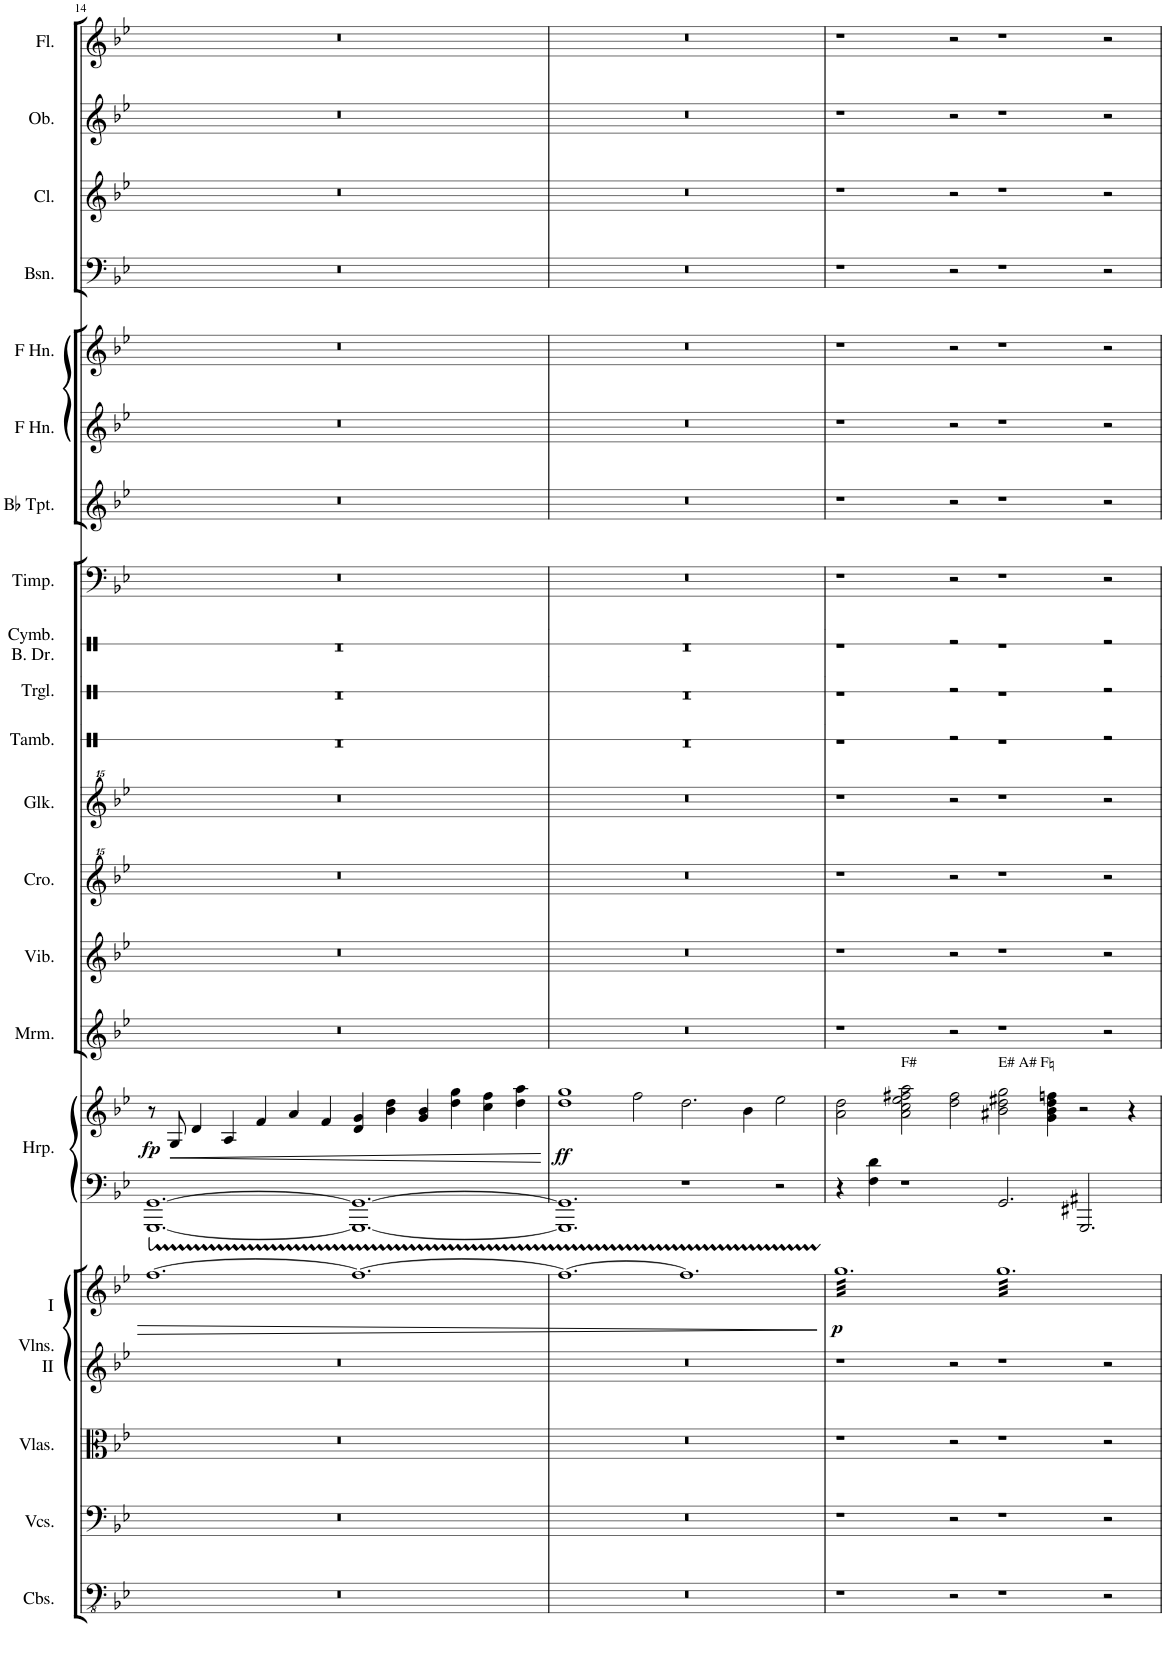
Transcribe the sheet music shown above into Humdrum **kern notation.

**kern	**kern	**kern	**kern	**kern	**dynam	**kern	**kern	**dynam	**kern	**kern	**kern	**kern	**kern	**kern	**kern	**kern	**kern	**kern	**kern	**kern	**kern	**kern	**kern
*part21	*part20	*part19	*part18	*part17	*part17	*part16	*part16	*part16	*part15	*part14	*part13	*part12	*part11	*part10	*part9	*part8	*part7	*part6	*part5	*part4	*part3	*part2	*part1
*staff22	*staff21	*staff20	*staff19	*staff18	*staff18	*staff17	*staff16	*staff16/17	*staff15	*staff14	*staff13	*staff12	*staff11	*staff10	*staff9	*staff8	*staff7	*staff6	*staff5	*staff4	*staff3	*staff2	*staff1
*I"Contrabasses	*I"Violoncellos	*I"Violas	*I"II	*I"I  Violins	*	*I"Harp	*	*	*I"Marimba	*I"Vibraphone	*I"Crotales	*I"Glockenspiel	*I"Tambourine	*I"Triangle	*I"Cymbals &amp; Bass Drum	*I"Timpani	*I"Bb Trumpet	*I"Horn in F	*I"Horn in F	*I"Bassoon	*I"Clarinet	*I"Oboe	*I"Flute
*I'Cbs.	*I'Vcs.	*I'Vlas.	*I'II	*I'I  Vlns.	*	*I'Hrp.	*	*	*I'Mrm.	*I'Vib.	*I'Cro.	*I'Glk.	*I'Tamb.	*I'Trgl.	*I'Cymb. B. Dr.	*I'Timp.	*I'Bb Tpt.	*	*	*I'Bsn.	*I'Cl.	*I'Ob.	*I'Fl.
!!LO:PB:g=z
*clefFv4	*clefF4	*clefC3	*clefG2	*clefG2	*	*clefF4	*clefG2	*	*clefG2	*clefG2	*clefG^^2	*clefG^^2	*clefX	*clefX	*clefX	*clefF4	*clefG2	*clefG2	*clefG2	*clefF4	*clefG2	*clefG2	*clefG2
*	*	*	*	*ITrd1c2	*	*ITrd5c9	*ITrd5c9	*	*	*	*	*	*	*	*	*	*ITrd7c12	*ITrd4c7	*	*	*	*	*
*k[b-e-]	*k[b-e-]	*k[b-e-]	*k[b-e-]	*k[b-e-]	*	*k[b-e-]	*k[b-e-]	*	*k[b-e-]	*k[b-e-]	*k[b-e-]	*k[b-e-]	*k[]	*k[]	*k[]	*k[b-e-]	*k[b-e-]	*k[b-e-]	*k[b-e-]	*k[b-e-]	*k[b-e-]	*k[b-e-]	*k[b-e-]
*M6/2	*M6/2	*M6/2	*M6/2	*M6/2	*	*M6/2	*M6/2	*	*M6/2	*M6/2	*M6/2	*M6/2	*M6/2	*M6/2	*M6/2	*M6/2	*M6/2	*M6/2	*M6/2	*M6/2	*M6/2	*M6/2	*M6/2
=14	=14	=14	=14	=14	=14	=14	=14	=14	=14	=14	=14	=14	=14	=14	=14	=14	=14	=14	=14	=14	=14	=14	=14
!	!	!	!	!	!	!	!	!LO:DY:b	!	!	!	!	!	!	!	!	!	!	!	!	!	!	!
0.r	0.r	0.r	0.r	[1.ff	.	[1.GGG [1.GG	8r	fp	0.r	0.r	0.r	0.r	0.r	0.r	0.r	0.r	0.r	0.r	0.r	0.r	0.r	0.r	0.r
!	!	!	!	!	!	!	!	!LO:HP:b	!	!	!	!	!	!	!	!	!	!	!	!	!	!	!
.	.	.	.	.	.	.	8G/	<	.	.	.	.	.	.	.	.	.	.	.	.	.	.	.
.	.	.	.	.	.	.	4d/	.	.	.	.	.	.	.	.	.	.	.	.	.	.	.	.
.	.	.	.	.	.	.	4A/	.	.	.	.	.	.	.	.	.	.	.	.	.	.	.	.
.	.	.	.	.	.	.	4f/	.	.	.	.	.	.	.	.	.	.	.	.	.	.	.	.
.	.	.	.	.	.	.	4a/	.	.	.	.	.	.	.	.	.	.	.	.	.	.	.	.
.	.	.	.	.	.	.	4f/	.	.	.	.	.	.	.	.	.	.	.	.	.	.	.	.
.	.	.	.	1.ff_	.	1.GGG_ 1.GG_	4d/ 4g/	.	.	.	.	.	.	.	.	.	.	.	.	.	.	.	.
.	.	.	.	.	.	.	4b-\ 4dd\	.	.	.	.	.	.	.	.	.	.	.	.	.	.	.	.
.	.	.	.	.	.	.	4g/ 4b-/	.	.	.	.	.	.	.	.	.	.	.	.	.	.	.	.
.	.	.	.	.	.	.	4dd\ 4gg\	.	.	.	.	.	.	.	.	.	.	.	.	.	.	.	.
.	.	.	.	.	.	.	4cc\ 4ff\	.	.	.	.	.	.	.	.	.	.	.	.	.	.	.	.
.	.	.	.	.	.	.	4dd\ 4aa\	.	.	.	.	.	.	.	.	.	.	.	.	.	.	.	.
.	.	.	.	.	.	.	.	[	.	.	.	.	.	.	.	.	.	.	.	.	.	.	.
=15	=15	=15	=15	=15	=15	=15	=15	=15	=15	=15	=15	=15	=15	=15	=15	=15	=15	=15	=15	=15	=15	=15	=15
!	!	!	!	!	!	!	!	!LO:DY:b	!	!	!	!	!	!	!	!	!	!	!	!	!	!	!
0.r	0.r	0.r	0.r	1.ff_	.	1.GGG] 1.GG]	1dd 1gg	ff	0.r	0.r	0.r	0.r	0.r	0.r	0.r	0.r	0.r	0.r	0.r	0.r	0.r	0.r	0.r
.	.	.	.	.	.	.	2ff\	.	.	.	.	.	.	.	.	.	.	.	.	.	.	.	.
.	.	.	.	1.ffTTT]	.	1r	2.dd\	.	.	.	.	.	.	.	.	.	.	.	.	.	.	.	.
.	.	.	.	.	.	.	4b-\	.	.	.	.	.	.	.	.	.	.	.	.	.	.	.	.
.	.	.	.	.	.	2r	2ee-\	.	.	.	.	.	.	.	.	.	.	.	.	.	.	.	.
=16	=16	=16	=16	=16	=16	=16	=16	=16	=16	=16	=16	=16	=16	=16	=16	=16	=16	=16	=16	=16	=16	=16	=16
!	!	!	!	!	!LO:DY:b	!	!	!	!	!	!	!	!	!	!	!	!	!	!	!	!	!	!
*	*	*	*	*tremolo	*	*	*	*	*	*	*	*	*	*	*	*	*	*	*	*	*	*	*
1r	1r	1r	1r	32ggLLL	p	4r	2a\ 2dd\	.	1r	1r	1r	1r	1r	1r	1r	1r	1r	1r	1r	1r	1r	1r	1r
.	.	.	.	32gg	.	.	.	.	.	.	.	.	.	.	.	.	.	.	.	.	.	.	.
.	.	.	.	32gg	.	.	.	.	.	.	.	.	.	.	.	.	.	.	.	.	.	.	.
.	.	.	.	32gg	.	.	.	.	.	.	.	.	.	.	.	.	.	.	.	.	.	.	.
.	.	.	.	32gg	.	.	.	.	.	.	.	.	.	.	.	.	.	.	.	.	.	.	.
.	.	.	.	32gg	.	.	.	.	.	.	.	.	.	.	.	.	.	.	.	.	.	.	.
.	.	.	.	32gg	.	.	.	.	.	.	.	.	.	.	.	.	.	.	.	.	.	.	.
.	.	.	.	32gg	.	.	.	.	.	.	.	.	.	.	.	.	.	.	.	.	.	.	.
.	.	.	.	32gg	.	4F\ 4d\	.	.	.	.	.	.	.	.	.	.	.	.	.	.	.	.	.
.	.	.	.	32gg	.	.	.	.	.	.	.	.	.	.	.	.	.	.	.	.	.	.	.
.	.	.	.	32gg	.	.	.	.	.	.	.	.	.	.	.	.	.	.	.	.	.	.	.
.	.	.	.	32gg	.	.	.	.	.	.	.	.	.	.	.	.	.	.	.	.	.	.	.
.	.	.	.	32gg	.	.	.	.	.	.	.	.	.	.	.	.	.	.	.	.	.	.	.
.	.	.	.	32gg	.	.	.	.	.	.	.	.	.	.	.	.	.	.	.	.	.	.	.
.	.	.	.	32gg	.	.	.	.	.	.	.	.	.	.	.	.	.	.	.	.	.	.	.
.	.	.	.	32gg	.	.	.	.	.	.	.	.	.	.	.	.	.	.	.	.	.	.	.
!	!	!	!	!	!	!	!LO:TX:a:t=F#	!	!	!	!	!	!	!	!	!	!	!	!	!	!	!	!
.	.	.	.	32gg	.	1r	2a\ 2cc\ 2ee-\ 2ff#X\ 2aa\	.	.	.	.	.	.	.	.	.	.	.	.	.	.	.	.
.	.	.	.	32gg	.	.	.	.	.	.	.	.	.	.	.	.	.	.	.	.	.	.	.
.	.	.	.	32gg	.	.	.	.	.	.	.	.	.	.	.	.	.	.	.	.	.	.	.
.	.	.	.	32gg	.	.	.	.	.	.	.	.	.	.	.	.	.	.	.	.	.	.	.
.	.	.	.	32gg	.	.	.	.	.	.	.	.	.	.	.	.	.	.	.	.	.	.	.
.	.	.	.	32gg	.	.	.	.	.	.	.	.	.	.	.	.	.	.	.	.	.	.	.
.	.	.	.	32gg	.	.	.	.	.	.	.	.	.	.	.	.	.	.	.	.	.	.	.
.	.	.	.	32gg	.	.	.	.	.	.	.	.	.	.	.	.	.	.	.	.	.	.	.
.	.	.	.	32gg	.	.	.	.	.	.	.	.	.	.	.	.	.	.	.	.	.	.	.
.	.	.	.	32gg	.	.	.	.	.	.	.	.	.	.	.	.	.	.	.	.	.	.	.
.	.	.	.	32gg	.	.	.	.	.	.	.	.	.	.	.	.	.	.	.	.	.	.	.
.	.	.	.	32gg	.	.	.	.	.	.	.	.	.	.	.	.	.	.	.	.	.	.	.
.	.	.	.	32gg	.	.	.	.	.	.	.	.	.	.	.	.	.	.	.	.	.	.	.
.	.	.	.	32gg	.	.	.	.	.	.	.	.	.	.	.	.	.	.	.	.	.	.	.
.	.	.	.	32gg	.	.	.	.	.	.	.	.	.	.	.	.	.	.	.	.	.	.	.
.	.	.	.	32gg	.	.	.	.	.	.	.	.	.	.	.	.	.	.	.	.	.	.	.
2r	2r	2r	2r	32gg	.	.	2dd\ 2ff#\	.	2r	2r	2r	2r	2r	2r	2r	2r	2r	2r	2r	2r	2r	2r	2r
.	.	.	.	32gg	.	.	.	.	.	.	.	.	.	.	.	.	.	.	.	.	.	.	.
.	.	.	.	32gg	.	.	.	.	.	.	.	.	.	.	.	.	.	.	.	.	.	.	.
.	.	.	.	32gg	.	.	.	.	.	.	.	.	.	.	.	.	.	.	.	.	.	.	.
.	.	.	.	32gg	.	.	.	.	.	.	.	.	.	.	.	.	.	.	.	.	.	.	.
.	.	.	.	32gg	.	.	.	.	.	.	.	.	.	.	.	.	.	.	.	.	.	.	.
.	.	.	.	32gg	.	.	.	.	.	.	.	.	.	.	.	.	.	.	.	.	.	.	.
.	.	.	.	32gg	.	.	.	.	.	.	.	.	.	.	.	.	.	.	.	.	.	.	.
.	.	.	.	32gg	.	.	.	.	.	.	.	.	.	.	.	.	.	.	.	.	.	.	.
.	.	.	.	32gg	.	.	.	.	.	.	.	.	.	.	.	.	.	.	.	.	.	.	.
.	.	.	.	32gg	.	.	.	.	.	.	.	.	.	.	.	.	.	.	.	.	.	.	.
.	.	.	.	32gg	.	.	.	.	.	.	.	.	.	.	.	.	.	.	.	.	.	.	.
.	.	.	.	32gg	.	.	.	.	.	.	.	.	.	.	.	.	.	.	.	.	.	.	.
.	.	.	.	32gg	.	.	.	.	.	.	.	.	.	.	.	.	.	.	.	.	.	.	.
.	.	.	.	32gg	.	.	.	.	.	.	.	.	.	.	.	.	.	.	.	.	.	.	.
.	.	.	.	32ggJJJ	.	.	.	.	.	.	.	.	.	.	.	.	.	.	.	.	.	.	.
!	!	!	!	!	!	!	!LO:TX:a:t=E# A# F♮	!	!	!	!	!	!	!	!	!	!	!	!	!	!	!	!
1r	1r	1r	1r	32ggLLL	.	2.GG/	2a#X\ 2b-\ 2dd\ 2ee#X\ 2gg\	.	1r	1r	1r	1r	1r	1r	1r	1r	1r	1r	1r	1r	1r	1r	1r
.	.	.	.	32gg	.	.	.	.	.	.	.	.	.	.	.	.	.	.	.	.	.	.	.
.	.	.	.	32gg	.	.	.	.	.	.	.	.	.	.	.	.	.	.	.	.	.	.	.
.	.	.	.	32gg	.	.	.	.	.	.	.	.	.	.	.	.	.	.	.	.	.	.	.
.	.	.	.	32gg	.	.	.	.	.	.	.	.	.	.	.	.	.	.	.	.	.	.	.
.	.	.	.	32gg	.	.	.	.	.	.	.	.	.	.	.	.	.	.	.	.	.	.	.
.	.	.	.	32gg	.	.	.	.	.	.	.	.	.	.	.	.	.	.	.	.	.	.	.
.	.	.	.	32gg	.	.	.	.	.	.	.	.	.	.	.	.	.	.	.	.	.	.	.
.	.	.	.	32gg	.	.	.	.	.	.	.	.	.	.	.	.	.	.	.	.	.	.	.
.	.	.	.	32gg	.	.	.	.	.	.	.	.	.	.	.	.	.	.	.	.	.	.	.
.	.	.	.	32gg	.	.	.	.	.	.	.	.	.	.	.	.	.	.	.	.	.	.	.
.	.	.	.	32gg	.	.	.	.	.	.	.	.	.	.	.	.	.	.	.	.	.	.	.
.	.	.	.	32gg	.	.	.	.	.	.	.	.	.	.	.	.	.	.	.	.	.	.	.
.	.	.	.	32gg	.	.	.	.	.	.	.	.	.	.	.	.	.	.	.	.	.	.	.
.	.	.	.	32gg	.	.	.	.	.	.	.	.	.	.	.	.	.	.	.	.	.	.	.
.	.	.	.	32gg	.	.	.	.	.	.	.	.	.	.	.	.	.	.	.	.	.	.	.
.	.	.	.	32gg	.	.	4g\ 4b-\ 4dd\ 4ffn\	.	.	.	.	.	.	.	.	.	.	.	.	.	.	.	.
.	.	.	.	32gg	.	.	.	.	.	.	.	.	.	.	.	.	.	.	.	.	.	.	.
.	.	.	.	32gg	.	.	.	.	.	.	.	.	.	.	.	.	.	.	.	.	.	.	.
.	.	.	.	32gg	.	.	.	.	.	.	.	.	.	.	.	.	.	.	.	.	.	.	.
.	.	.	.	32gg	.	.	.	.	.	.	.	.	.	.	.	.	.	.	.	.	.	.	.
.	.	.	.	32gg	.	.	.	.	.	.	.	.	.	.	.	.	.	.	.	.	.	.	.
.	.	.	.	32gg	.	.	.	.	.	.	.	.	.	.	.	.	.	.	.	.	.	.	.
.	.	.	.	32gg	.	.	.	.	.	.	.	.	.	.	.	.	.	.	.	.	.	.	.
.	.	.	.	32gg	.	2.GGG/ 2.EE#X/ 2.AA#X/	2r	.	.	.	.	.	.	.	.	.	.	.	.	.	.	.	.
.	.	.	.	32gg	.	.	.	.	.	.	.	.	.	.	.	.	.	.	.	.	.	.	.
.	.	.	.	32gg	.	.	.	.	.	.	.	.	.	.	.	.	.	.	.	.	.	.	.
.	.	.	.	32gg	.	.	.	.	.	.	.	.	.	.	.	.	.	.	.	.	.	.	.
.	.	.	.	32gg	.	.	.	.	.	.	.	.	.	.	.	.	.	.	.	.	.	.	.
.	.	.	.	32gg	.	.	.	.	.	.	.	.	.	.	.	.	.	.	.	.	.	.	.
.	.	.	.	32gg	.	.	.	.	.	.	.	.	.	.	.	.	.	.	.	.	.	.	.
.	.	.	.	32gg	.	.	.	.	.	.	.	.	.	.	.	.	.	.	.	.	.	.	.
2r	2r	2r	2r	32gg	.	.	.	.	2r	2r	2r	2r	2r	2r	2r	2r	2r	2r	2r	2r	2r	2r	2r
.	.	.	.	32gg	.	.	.	.	.	.	.	.	.	.	.	.	.	.	.	.	.	.	.
.	.	.	.	32gg	.	.	.	.	.	.	.	.	.	.	.	.	.	.	.	.	.	.	.
.	.	.	.	32gg	.	.	.	.	.	.	.	.	.	.	.	.	.	.	.	.	.	.	.
.	.	.	.	32gg	.	.	.	.	.	.	.	.	.	.	.	.	.	.	.	.	.	.	.
.	.	.	.	32gg	.	.	.	.	.	.	.	.	.	.	.	.	.	.	.	.	.	.	.
.	.	.	.	32gg	.	.	.	.	.	.	.	.	.	.	.	.	.	.	.	.	.	.	.
.	.	.	.	32gg	.	.	.	.	.	.	.	.	.	.	.	.	.	.	.	.	.	.	.
.	.	.	.	32gg	.	.	4r	.	.	.	.	.	.	.	.	.	.	.	.	.	.	.	.
.	.	.	.	32gg	.	.	.	.	.	.	.	.	.	.	.	.	.	.	.	.	.	.	.
.	.	.	.	32gg	.	.	.	.	.	.	.	.	.	.	.	.	.	.	.	.	.	.	.
.	.	.	.	32gg	.	.	.	.	.	.	.	.	.	.	.	.	.	.	.	.	.	.	.
.	.	.	.	32gg	.	.	.	.	.	.	.	.	.	.	.	.	.	.	.	.	.	.	.
.	.	.	.	32gg	.	.	.	.	.	.	.	.	.	.	.	.	.	.	.	.	.	.	.
.	.	.	.	32gg	.	.	.	.	.	.	.	.	.	.	.	.	.	.	.	.	.	.	.
.	.	.	.	32ggJJJ	.	.	.	.	.	.	.	.	.	.	.	.	.	.	.	.	.	.	.
*	*	*	*	*Xtremolo	*	*	*	*	*	*	*	*	*	*	*	*	*	*	*	*	*	*	*
=	=	=	=	=	=	=	=	=	=	=	=	=	=	=	=	=	=	=	=	=	=	=	=
*-	*-	*-	*-	*-	*-	*-	*-	*-	*-	*-	*-	*-	*-	*-	*-	*-	*-	*-	*-	*-	*-	*-	*-
